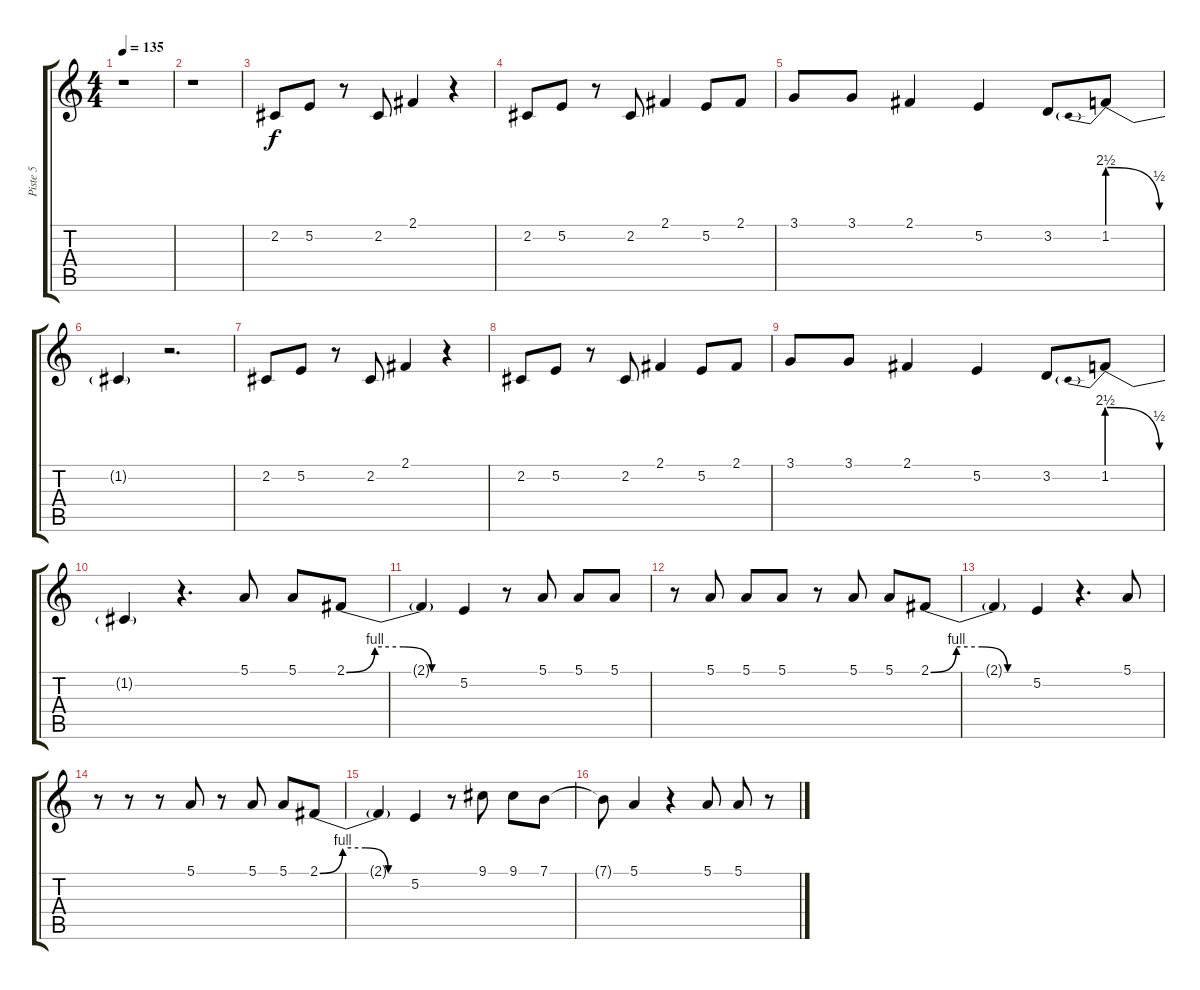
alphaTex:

\track ("Piste 5" "Piste 5") {instrument stringensemble1}
\staff {score tabs}
\tuning (E4 B3 G3 D3 A2 E2) {hide}
\ts (4 4)
\tempo 135
\clef g2
\ks c
r.1{dy f} |
r.1 |
2.2.8 5.2.8 r.8 2.2.8 2.1.4 r.4 |
2.2.8 5.2.8 r.8 2.2.8 2.1.4 5.2.8 2.1.8 |
3.1.8 3.1.8 2.1.4 5.2.4 3.2.8 1.2{be (prebendrelease 0 10 60 2)}.8 |
1.2{t}.4 r.2{d} |
2.2.8 5.2.8 r.8 2.2.8 2.1.4 r.4 |
2.2.8 5.2.8 r.8 2.2.8 2.1.4 5.2.8 2.1.8 |
3.1.8 3.1.8 2.1.4 5.2.4 3.2.8 1.2{be (prebendrelease 0 10 60 2)}.8 |
1.2{t}.4 r.4{d} 5.1.8 5.1.8 2.1{be (custom 0 0 15 4 30 4 45 0 60 0)}.8 |
2.1{t}.4 5.2.4 r.8 5.1.8 5.1.8 5.1.8 |
r.8 5.1.8 5.1.8 5.1.8 r.8 5.1.8 5.1.8 2.1{be (custom 0 0 15 4 30 4 45 0 60 0)}.8 |
2.1{t}.4 5.2.4 r.4{d} 5.1.8 |
r.8 r.8 r.8 5.1.8 r.8 5.1.8 5.1.8 2.1{be (custom 0 0 15 4 30 4 45 0 60 0)}.8 |
2.1{t}.4 5.2.4 r.8 9.1.8 9.1.8 7.1.8 |
7.1{t}.8 5.1.4 r.4 5.1.8 5.1.8 r.8
